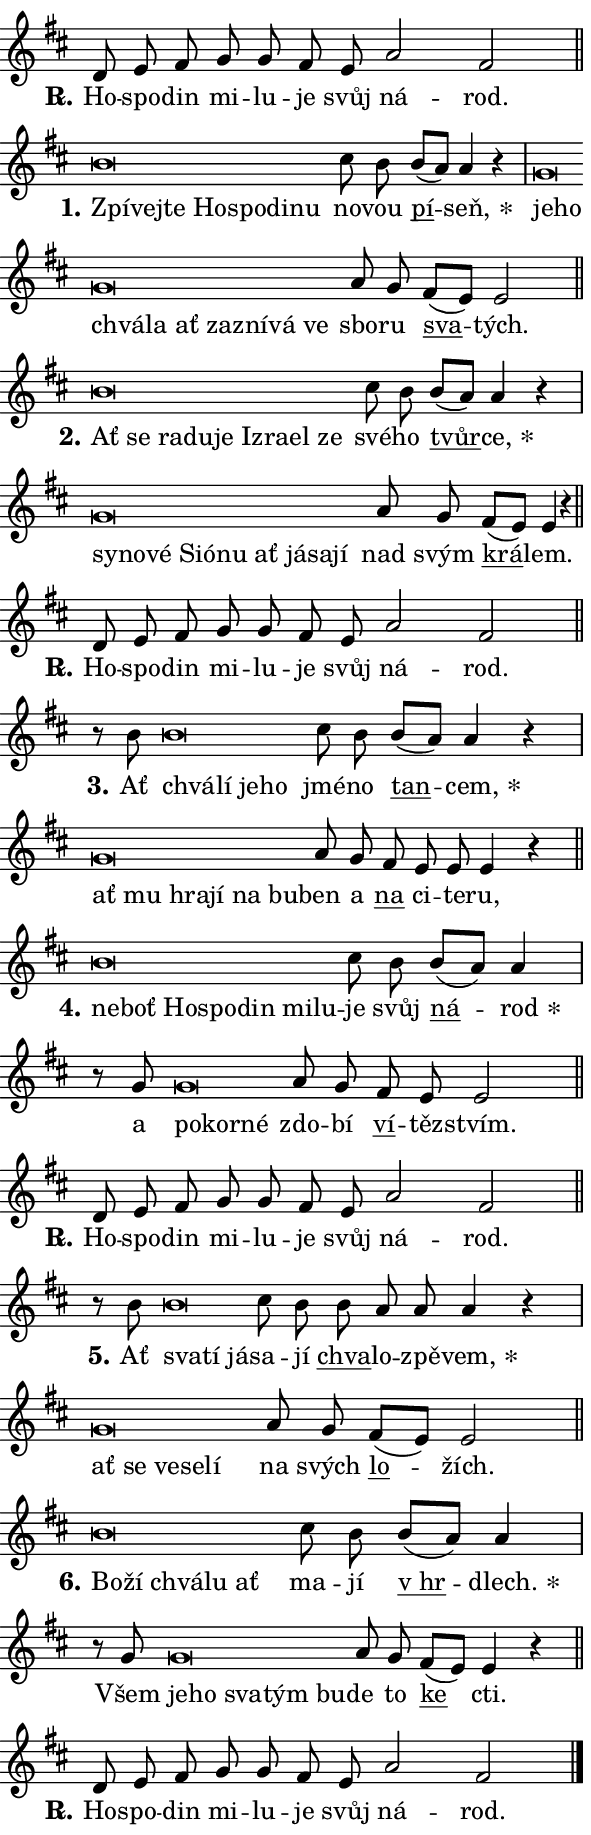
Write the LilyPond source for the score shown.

\version "2.24.0"
\header { tagline = "" }
\paper {
  indent = 0\cm
  top-margin = 0\cm
  right-margin = 0.13\cm % to fit lyric hyphens
  bottom-margin = 0\cm
  left-margin = 0\cm
  paper-width = 10\cm
  page-breaking = #ly:one-page-breaking
  system-system-spacing.basic-distance = #11
  score-system-spacing.basic-distance = #11
  ragged-last = ##f
}


%% Author: Thomas Morley
%% https://lists.gnu.org/archive/html/lilypond-user/2020-05/msg00002.html
#(define (line-position grob)
"Returns position of @var[grob} in current system:
   @code{'start}, if at first time-step
   @code{'end}, if at last time-step
   @code{'middle} otherwise
"
  (let* ((col (ly:item-get-column grob))
         (ln (ly:grob-object col 'left-neighbor))
         (rn (ly:grob-object col 'right-neighbor))
         (col-to-check-left (if (ly:grob? ln) ln col))
         (col-to-check-right (if (ly:grob? rn) rn col))
         (break-dir-left
           (and
             (ly:grob-property col-to-check-left 'non-musical #f)
             (ly:item-break-dir col-to-check-left)))
         (break-dir-right
           (and
             (ly:grob-property col-to-check-right 'non-musical #f)
             (ly:item-break-dir col-to-check-right))))
        (cond ((eqv? 1 break-dir-left) 'start)
              ((eqv? -1 break-dir-right) 'end)
              (else 'middle))))

#(define (tranparent-at-line-position vctor)
  (lambda (grob)
  "Relying on @code{line-position} select the relevant enry from @var{vctor}.
Used to determine transparency,"
    (case (line-position grob)
      ((end) (not (vector-ref vctor 0)))
      ((middle) (not (vector-ref vctor 1)))
      ((start) (not (vector-ref vctor 2))))))

noteHeadBreakVisibility =
#(define-music-function (break-visibility)(vector?)
"Makes @code{NoteHead}s transparent relying on @var{break-visibility}"
#{
  \override NoteHead.transparent =
    #(tranparent-at-line-position break-visibility)
#})

#(define delete-ledgers-for-transparent-note-heads
  (lambda (grob)
    "Reads whether a @code{NoteHead} is transparent.
If so this @code{NoteHead} is removed from @code{'note-heads} from
@var{grob}, which is supposed to be @code{LedgerLineSpanner}.
As a result ledgers are not printed for this @code{NoteHead}"
    (let* ((nhds-array (ly:grob-object grob 'note-heads))
           (nhds-list
             (if (ly:grob-array? nhds-array)
                 (ly:grob-array->list nhds-array)
                 '()))
           ;; Relies on the transparent-property being done before
           ;; Staff.LedgerLineSpanner.after-line-breaking is executed.
           ;; This is fragile ...
           (to-keep
             (remove
               (lambda (nhd)
                 (ly:grob-property nhd 'transparent #f))
               nhds-list)))
      ;; TODO find a better method to iterate over grob-arrays, similiar
      ;; to filter/remove etc for lists
      ;; For now rebuilt from scratch
      (set! (ly:grob-object grob 'note-heads)  '())
      (for-each
        (lambda (nhd)
          (ly:pointer-group-interface::add-grob grob 'note-heads nhd))
        to-keep))))

squashNotes = {
  \override NoteHead.X-extent = #'(-0.2 . 0.2)
  \override NoteHead.Y-extent = #'(-0.75 . 0)
  \override NoteHead.stencil =
    #(lambda (grob)
       (let ((pos (ly:grob-property grob 'staff-position)))
         (begin
           (if (< pos -7) (display "ERROR: Lower brevis then expected\n") (display ""))
           (if (<= pos -6) ly:text-interface::print ly:note-head::print))))
}
unSquashNotes = {
  \revert NoteHead.X-extent
  \revert NoteHead.Y-extent
  \revert NoteHead.stencil
}

hideNotes = \noteHeadBreakVisibility #begin-of-line-visible
unHideNotes = \noteHeadBreakVisibility #all-visible

% work-around for resetting accidentals
% https://lilypond.org/doc/v2.23/Documentation/notation/displaying-rhythms#unmetered-music
cadenzaMeasure = {
  \cadenzaOff
  \partial 1024 s1024
  \cadenzaOn
}

#(define-markup-command (accent layout props text) (markup?)
  "Underline accented syllable"
  (interpret-markup layout props
    #{\markup \override #'(offset . 4.3) \underline { #text }#}))

responsum = \markup \concat {
  "R" \hspace #-1.05 \path #0.1 #'((moveto 0 0.07) (lineto 0.9 0.8)) \hspace #0.05 "."
}

spaceSize = #0.6828661417322834 % exact space size for TeX Gyre Schola

\layout {
  \context {
    \Staff
    \remove "Time_signature_engraver"
    \override LedgerLineSpanner.after-line-breaking = #delete-ledgers-for-transparent-note-heads
  }
  \context {
    \Lyrics {
      \override LyricSpace.minimum-distance = \spaceSize
      \override LyricText.font-name = #"TeX Gyre Schola"
      \override LyricText.font-size = 1
      \override StanzaNumber.font-name = #"TeX Gyre Schola Bold"
      \override StanzaNumber.font-size = 1
    }
  }
  \context {
    \Score 
    \override NoteHead.text =
      #(lambda (grob) 
        (let ((pos (ly:grob-property grob 'staff-position)))
          #{\markup {
            \combine
              \halign #-0.55 \raise #(if (= pos -6) 0 0.5) \override #'(thickness . 2) \draw-line #'(3.2 . 0)
              \musicglyph "noteheads.sM1"
          }#}))
  }
}

% magnetic-lyrics.ily
%
%   written by
%     Jean Abou Samra <jean@abou-samra.fr>
%     Werner Lemberg <wl@gnu.org>
%
%   adapted by
%     Jiri Hon <jiri.hon@gmail.com>
%
% Version 2022-Apr-15

% https://www.mail-archive.com/lilypond-user@gnu.org/msg149350.html

#(define (Left_hyphen_pointer_engraver context)
   "Collect syllable-hyphen-syllable occurrences in lyrics and store
them in properties.  This engraver only looks to the left.  For
example, if the lyrics input is @code{foo -- bar}, it does the
following.

@itemize @bullet
@item
Set the @code{text} property of the @code{LyricHyphen} grob between
@q{foo} and @q{bar} to @code{foo}.

@item
Set the @code{left-hyphen} property of the @code{LyricText} grob with
text @q{foo} to the @code{LyricHyphen} grob between @q{foo} and
@q{bar}.
@end itemize

Use this auxiliary engraver in combination with the
@code{lyric-@/text::@/apply-@/magnetic-@/offset!} hook."
   (let ((hyphen #f)
         (text #f))
     (make-engraver
      (acknowledgers
       ((lyric-syllable-interface engraver grob source-engraver)
        (set! text grob)))
      (end-acknowledgers
       ((lyric-hyphen-interface engraver grob source-engraver)
        ;(when (not (grob::has-interface grob 'lyric-space-interface))
          (set! hyphen grob)));)
      ((stop-translation-timestep engraver)
       (when (and text hyphen)
         (ly:grob-set-object! text 'left-hyphen hyphen))
       (set! text #f)
       (set! hyphen #f)))))

#(define (lyric-text::apply-magnetic-offset! grob)
   "If the space between two syllables is less than the value in
property @code{LyricText@/.details@/.squash-threshold}, move the right
syllable to the left so that it gets concatenated with the left
syllable.

Use this function as a hook for
@code{LyricText@/.after-@/line-@/breaking} if the
@code{Left_@/hyphen_@/pointer_@/engraver} is active."
   (let ((hyphen (ly:grob-object grob 'left-hyphen #f)))
     (when hyphen
       (let ((left-text (ly:spanner-bound hyphen LEFT)))
         (when (grob::has-interface left-text 'lyric-syllable-interface)
           (let* ((common (ly:grob-common-refpoint grob left-text X))
                  (this-x-ext (ly:grob-extent grob common X))
                  (left-x-ext
                   (begin
                     ;; Trigger magnetism for left-text.
                     (ly:grob-property left-text 'after-line-breaking)
                     (ly:grob-extent left-text common X)))
                  ;; `delta` is the gap width between two syllables.
                  (delta (- (interval-start this-x-ext)
                            (interval-end left-x-ext)))
                  (details (ly:grob-property grob 'details))
                  (threshold (assoc-get 'squash-threshold details 0.2)))
             (when (< delta threshold)
               (let* (;; We have to manipulate the input text so that
                      ;; ligatures crossing syllable boundaries are not
                      ;; disabled.  For languages based on the Latin
                      ;; script this is essentially a beautification.
                      ;; However, for non-Western scripts it can be a
                      ;; necessity.
                      (lt (ly:grob-property left-text 'text))
                      (rt (ly:grob-property grob 'text))
                      (is-space (grob::has-interface hyphen 'lyric-space-interface))
                      (space (if is-space " " ""))
                      (extra-delta (if is-space spaceSize 0))
                      ;; Append new syllable.
                      (ltrt-space (if (and (string? lt) (string? rt))
                                (string-append lt space rt)
                                (make-concat-markup (list lt space rt))))
                      ;; Right-align `ltrt` to the right side.
                      (ltrt-space-markup (grob-interpret-markup
                               grob
                               (make-translate-markup
                                (cons (interval-length this-x-ext) 0)
                                (make-right-align-markup ltrt-space)))))
                 (begin
                   ;; Don't print `left-text`.
                   (ly:grob-set-property! left-text 'stencil #f)
                   ;; Set text and stencil (which holds all collected
                   ;; syllables so far) and shift it to the left.
                   (ly:grob-set-property! grob 'text ltrt-space)
                   (ly:grob-set-property! grob 'stencil ltrt-space-markup)
                   (ly:grob-translate-axis! grob (- (- delta extra-delta)) X))))))))))


#(define (lyric-hyphen::displace-bounds-first grob)
   ;; Make very sure this callback isn't triggered too early.
   (let ((left (ly:spanner-bound grob LEFT))
         (right (ly:spanner-bound grob RIGHT)))
     (ly:grob-property left 'after-line-breaking)
     (ly:grob-property right 'after-line-breaking)
     (ly:lyric-hyphen::print grob)))

squashThreshold = #0.4

\layout {
  \context {
    \Lyrics
    \consists #Left_hyphen_pointer_engraver
    \override LyricText.after-line-breaking =
      #lyric-text::apply-magnetic-offset!
    \override LyricHyphen.stencil = #lyric-hyphen::displace-bounds-first
    \override LyricText.details.squash-threshold = \squashThreshold
    \override LyricHyphen.minimum-distance = 0
    \override LyricHyphen.minimum-length = \squashThreshold
  }
}

squashText = \override LyricText.details.squash-threshold = 9999
unSquashText = \override LyricText.details.squash-threshold = \squashThreshold

leftText = \override LyricText.self-alignment-X = #LEFT
unLeftText = \revert LyricText.self-alignment-X

starOffset = #(lambda (grob) 
                (let ((x_offset (ly:self-alignment-interface::aligned-on-x-parent grob)))
                  (if (= x_offset 0) 0 (+ x_offset 1.2))))

star = #(define-music-function (syllable)(string?)
"Append star separator at the end of a syllable"
#{
  \once \override LyricText.X-offset = #starOffset
  \lyricmode { \markup {
    #syllable
    \override #'((font-name . "TeX Gyre Schola Bold")) \hspace #0.2 \lower #0.65 \larger "*"
  } }
#})

starAccent = #(define-music-function (syllable)(string?)
"Append star separator at the end of a syllable and make accent"
#{
  \once \override LyricText.X-offset = #starOffset
  \lyricmode { \markup {
    \accent #syllable
    \override #'((font-name . "TeX Gyre Schola Bold")) \hspace #0.2 \lower #0.65 \larger "*"
  } }
#})

breath = #(define-music-function (syllable)(string?)
"Append breathing indicator at the end of a syllable"
#{
  \lyricmode { \markup { #syllable "+" } }
#})

optionalBreath = #(define-music-function (syllable)(string?)
"Append optional breathing indicator at the end of a syllable"
#{
  \lyricmode { \markup { #syllable "(+)" } }
#})


\score {
    <<
        \new Voice = "melody" { \cadenzaOn \key d \major \relative { d'8 e fis g g \bar "" fis e \bar "" a2 fis \cadenzaMeasure \bar "||" \break } }
        \new Lyrics \lyricsto "melody" { \lyricmode { \set stanza = \responsum
Ho -- spo -- din mi -- lu -- je svůj ná -- rod. } }
    >>
    \layout {}
}

\score {
    <<
        \new Voice = "melody" { \cadenzaOn \key d \major \relative { \squashNotes b'\breve*1/16 \hideNotes \breve*1/16 \bar "" \breve*1/16 \bar "" \breve*1/16 \bar "" \breve*1/16 \bar "" \breve*1/16 \breve*1/16 \bar "" \unHideNotes \unSquashNotes cis8 b \bar "" b[( a)] a4 r \cadenzaMeasure \bar "|" \squashNotes g\breve*1/16 \hideNotes \breve*1/16 \bar "" \breve*1/16 \bar "" \breve*1/16 \bar "" \breve*1/16 \bar "" \breve*1/16 \bar "" \breve*1/16 \bar "" \breve*1/16 \breve*1/16 \bar "" \unHideNotes \unSquashNotes a8 g \bar "" fis[( e)] e2 \cadenzaMeasure \bar "||" \break } }
        \new Lyrics \lyricsto "melody" { \lyricmode { \set stanza = "1."
\leftText Zpí -- \squashText vej -- te Ho -- spo -- di -- nu \unLeftText \unSquashText no -- vou \markup \accent pí -- \star seň, \leftText je -- \squashText ho chvá -- la ať za -- zní -- vá ve \unLeftText \unSquashText sbo -- ru \markup \accent sva -- tých. } }
    >>
    \layout {}
}

\score {
    <<
        \new Voice = "melody" { \cadenzaOn \key d \major \relative { \squashNotes b'\breve*1/16 \hideNotes \breve*1/16 \bar "" \breve*1/16 \bar "" \breve*1/16 \bar "" \breve*1/16 \bar "" \breve*1/16 \bar "" \breve*1/16 \bar "" \breve*1/16 \breve*1/16 \bar "" \unHideNotes \unSquashNotes cis8 b \bar "" b[( a)] a4 r \cadenzaMeasure \bar "|" \squashNotes g\breve*1/16 \hideNotes \breve*1/16 \bar "" \breve*1/16 \bar "" \breve*1/16 \bar "" \breve*1/16 \bar "" \breve*1/16 \bar "" \breve*1/16 \bar "" \breve*1/16 \bar "" \breve*1/16 \breve*1/16 \bar "" \unHideNotes \unSquashNotes a8 g \bar "" fis[( e)] e4 r \cadenzaMeasure \bar "||" \break } }
        \new Lyrics \lyricsto "melody" { \lyricmode { \set stanza = "2."
\leftText Ať \squashText se ra -- du -- je Iz -- ra -- el ze \unLeftText \unSquashText své -- ho \markup \accent tvůr -- \star ce, \leftText sy -- \squashText no -- vé Si -- ó -- nu ať já -- sa -- jí \unLeftText \unSquashText nad svým \markup \accent krá -- lem. } }
    >>
    \layout {}
}

\score {
    <<
        \new Voice = "melody" { \cadenzaOn \key d \major \relative { d'8 e fis g g \bar "" fis e \bar "" a2 fis \cadenzaMeasure \bar "||" \break } }
        \new Lyrics \lyricsto "melody" { \lyricmode { \set stanza = \responsum
Ho -- spo -- din mi -- lu -- je svůj ná -- rod. } }
    >>
    \layout {}
}

\score {
    <<
        \new Voice = "melody" { \cadenzaOn \key d \major \relative { r8 b' \squashNotes b\breve*1/16 \hideNotes \breve*1/16 \bar "" \breve*1/16 \breve*1/16 \bar "" \unHideNotes \unSquashNotes cis8 b \bar "" b[( a)] a4 r \cadenzaMeasure \bar "|" \squashNotes g\breve*1/16 \hideNotes \breve*1/16 \bar "" \breve*1/16 \bar "" \breve*1/16 \bar "" \breve*1/16 \breve*1/16 \bar "" \unHideNotes \unSquashNotes a8 g \bar "" fis e e e4 r \cadenzaMeasure \bar "||" \break } }
        \new Lyrics \lyricsto "melody" { \lyricmode { \set stanza = "3."
Ať \leftText chvá -- \squashText lí je -- ho \unLeftText \unSquashText jmé -- no \markup \accent tan -- \star cem, \leftText ať \squashText mu hra -- jí na bu -- \unLeftText \unSquashText ben a \markup \accent na ci -- te -- ru, } }
    >>
    \layout {}
}

\score {
    <<
        \new Voice = "melody" { \cadenzaOn \key d \major \relative { \squashNotes b'\breve*1/16 \hideNotes \breve*1/16 \bar "" \breve*1/16 \bar "" \breve*1/16 \bar "" \breve*1/16 \bar "" \breve*1/16 \breve*1/16 \bar "" \unHideNotes \unSquashNotes cis8 b \bar "" b[( a)] a4 \cadenzaMeasure \bar "|" r8 g \squashNotes g\breve*1/16 \hideNotes \breve*1/16 \breve*1/16 \bar "" \unHideNotes \unSquashNotes a8 g \bar "" fis e e2 \cadenzaMeasure \bar "||" \break } }
        \new Lyrics \lyricsto "melody" { \lyricmode { \set stanza = "4."
\leftText ne -- \squashText boť Ho -- spo -- din mi -- lu -- \unLeftText \unSquashText je svůj \markup \accent ná -- \star rod a \leftText po -- \squashText kor -- né \unLeftText \unSquashText zdo -- bí \markup \accent ví -- těz -- stvím. } }
    >>
    \layout {}
}

\score {
    <<
        \new Voice = "melody" { \cadenzaOn \key d \major \relative { d'8 e fis g g \bar "" fis e \bar "" a2 fis \cadenzaMeasure \bar "||" \break } }
        \new Lyrics \lyricsto "melody" { \lyricmode { \set stanza = \responsum
Ho -- spo -- din mi -- lu -- je svůj ná -- rod. } }
    >>
    \layout {}
}

\score {
    <<
        \new Voice = "melody" { \cadenzaOn \key d \major \relative { r8 b' \squashNotes b\breve*1/16 \hideNotes \breve*1/16 \breve*1/16 \bar "" \unHideNotes \unSquashNotes cis8 b \bar "" b a a a4 r \cadenzaMeasure \bar "|" \squashNotes g\breve*1/16 \hideNotes \breve*1/16 \bar "" \breve*1/16 \bar "" \breve*1/16 \breve*1/16 \bar "" \unHideNotes \unSquashNotes a8 g \bar "" fis[( e)] e2 \cadenzaMeasure \bar "||" \break } }
        \new Lyrics \lyricsto "melody" { \lyricmode { \set stanza = "5."
Ať \leftText sva -- \squashText tí já -- \unLeftText \unSquashText sa -- jí \markup \accent chva -- lo -- zpě -- \star vem, \leftText ať \squashText se ve -- se -- lí \unLeftText \unSquashText na svých \markup \accent lo -- žích. } }
    >>
    \layout {}
}

\score {
    <<
        \new Voice = "melody" { \cadenzaOn \key d \major \relative { \squashNotes b'\breve*1/16 \hideNotes \breve*1/16 \bar "" \breve*1/16 \bar "" \breve*1/16 \breve*1/16 \bar "" \unHideNotes \unSquashNotes cis8 b \bar "" b[( a)] a4 \cadenzaMeasure \bar "|" r8 g \squashNotes g\breve*1/16 \hideNotes \breve*1/16 \bar "" \breve*1/16 \bar "" \breve*1/16 \breve*1/16 \bar "" \unHideNotes \unSquashNotes a8 g \bar "" fis[( e)] e4 r \cadenzaMeasure \bar "||" \break } }
        \new Lyrics \lyricsto "melody" { \lyricmode { \set stanza = "6."
\leftText Bo -- \squashText ží chvá -- lu ať \unLeftText \unSquashText ma -- jí \markup \accent "v hr" -- \star dlech. Všem \leftText je -- \squashText ho sva -- tým bu -- \unLeftText \unSquashText de to \markup \accent ke cti. } }
    >>
    \layout {}
}

\score {
    <<
        \new Voice = "melody" { \cadenzaOn \key d \major \relative { d'8 e fis g g \bar "" fis e \bar "" a2 fis \cadenzaMeasure \bar "||" \break } \bar "|." }
        \new Lyrics \lyricsto "melody" { \lyricmode { \set stanza = \responsum
Ho -- spo -- din mi -- lu -- je svůj ná -- rod. } }
    >>
    \layout {}
}
